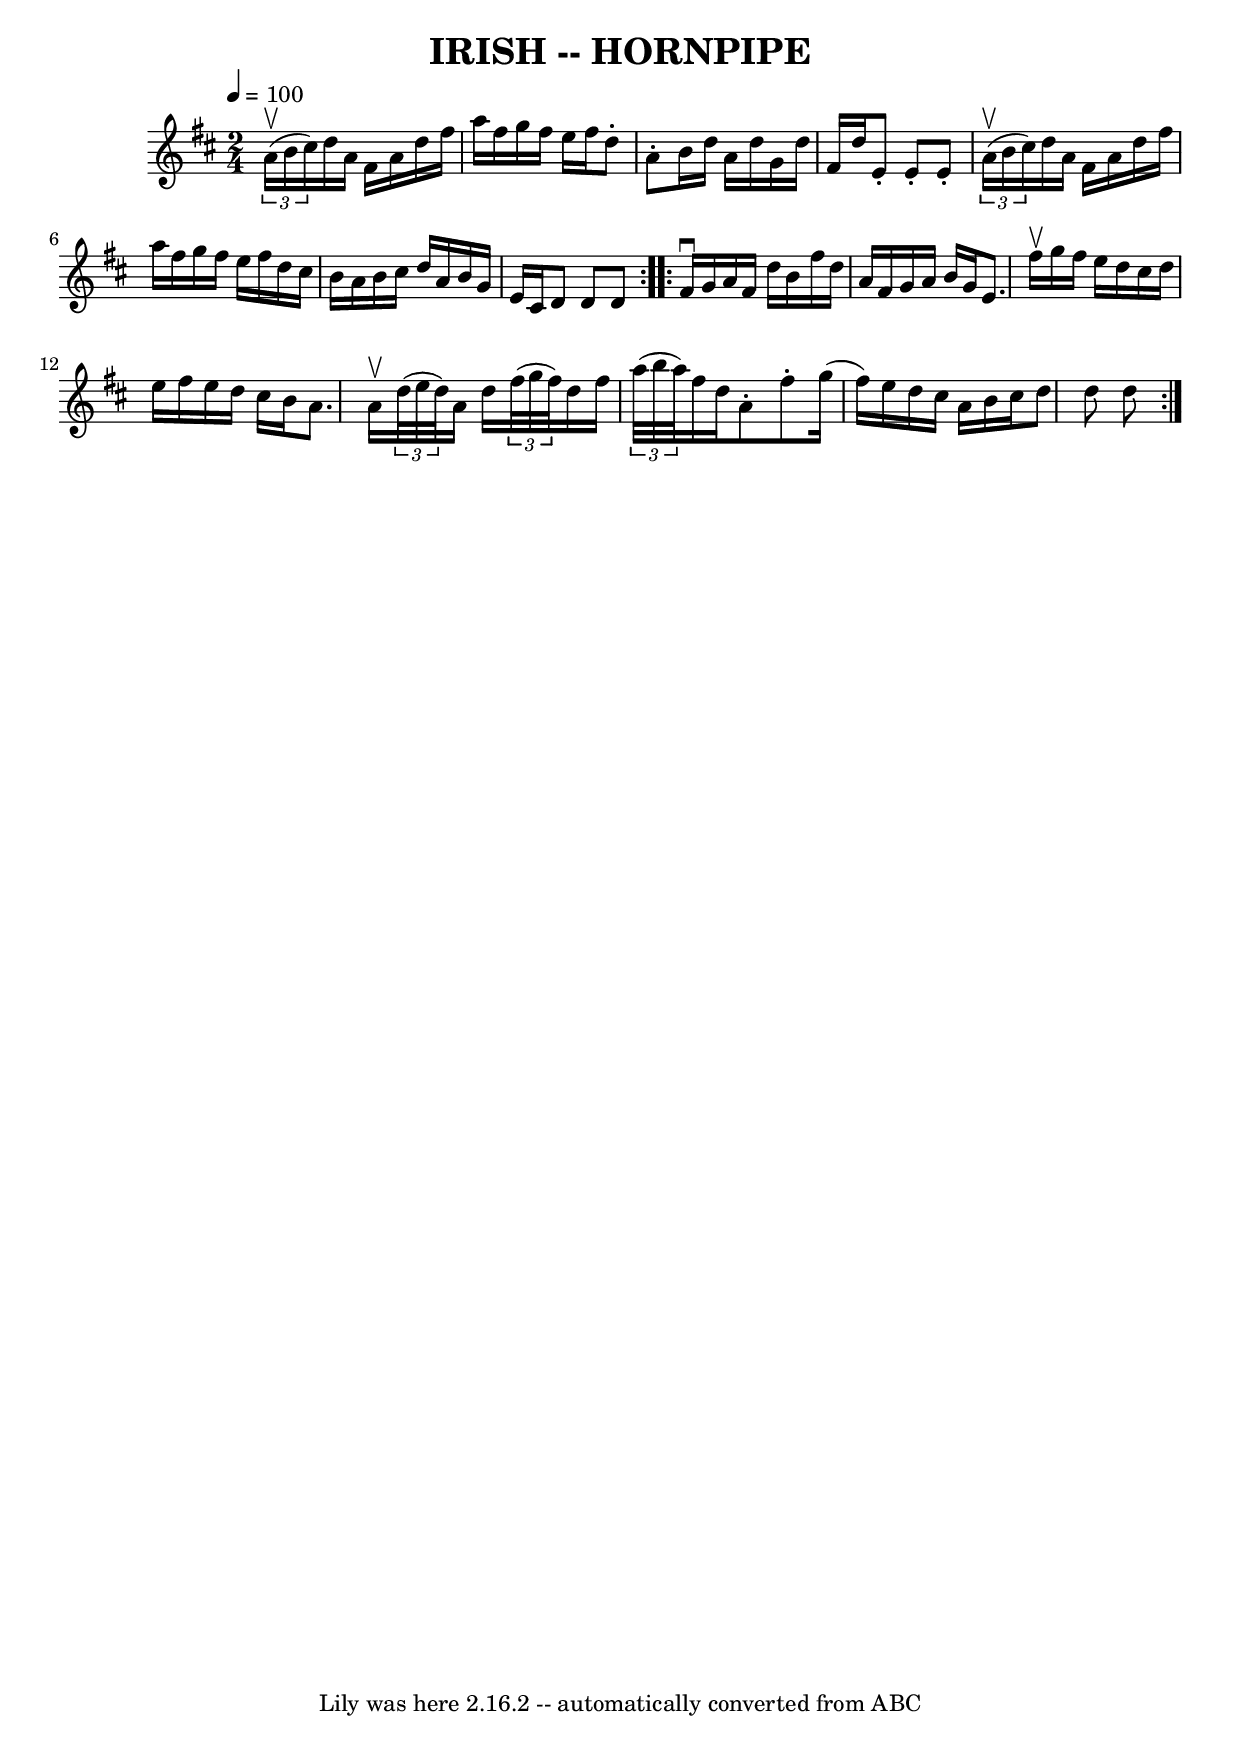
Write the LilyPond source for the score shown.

\version "2.7.40"
\include "Mammoth.ily"
\header {
	%% book = "Cole's 1000 Fiddle Tunes"
	crossRefNumber = "1"
	footnotes = ""
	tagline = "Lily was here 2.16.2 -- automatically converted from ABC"
	title = "IRISH -- HORNPIPE"
}
voicedefault =  {
\set Score.defaultBarType = "empty"

\repeat volta 2 {
\time 2/4 \tempo  4=100
 \key d \major   \times 2/3 { a'16 (^\upbow b'16 cis''16) }       
|
 d''16 a'16 fis'16 a'16 d''16 fis''16 a''16    
fis''16    |
 g''16 fis''16 e''16 fis''16 d''8 -. a'8 -.  
 |
 b'16 d''16 a'16 d''16 g'16 d''16 fis'16 d''16  
  |
 e'8 -. e'8 -. e'8 -.   \times 2/3 { a'16 (^\upbow b'16    
cis''16) }   |
     |
 d''16 a'16 fis'16 a'16    
d''16 fis''16 a''16 fis''16    |
 g''16 fis''16 e''16    
fis''16 d''16 cis''16 b'16 a'16    |
 b'16 cis''16    
d''16 a'16 b'16 g'16 e'16 cis'16    |
 d'8 d'8 d'8 
   }     \repeat volta 2 { fis'16^\downbow g'16        |
 a'16    
fis'16 d''16 b'16 fis''16 d''16 a'16 fis'16    |
   
g'16 a'16 b'16 g'16 e'8. fis''16^\upbow   |
 g''16    
fis''16 e''16 d''16 cis''16 d''16 e''16 fis''16    |
   
e''16 d''16 cis''16 b'16 a'8. a'16^\upbow   |
     
|
   \times 2/3 { d''32 (e''32 d''32) } a'16 d''16    
\times 2/3 { fis''32 (g''32 fis''32) } d''16 fis''16    
|
   \times 2/3 { a''32 (b''32 a''32) } fis''16 d''16    
a'8 -. fis''8 -.   |
 g''16 (fis''16) e''16 d''16    
cis''16 a'16 b'16 cis''16    |
 d''8 d''8 d''8    }   
}

\score{
    <<

	\context Staff="default"
	{
	    \voicedefault 
	}

    >>
	\layout {
	}
	\midi {}
}
